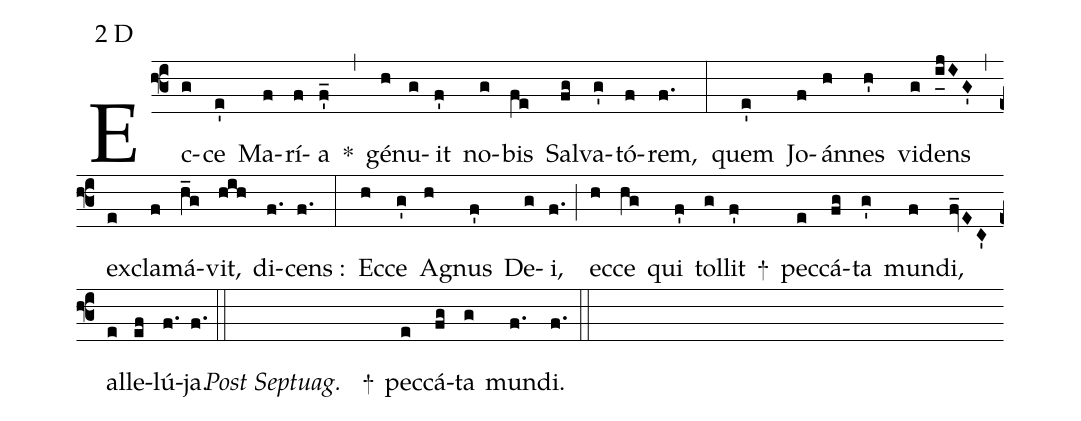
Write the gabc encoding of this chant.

mode:2 D;
%%
(f3) Ec(g)ce(e') Ma(f)rí(f)a(f'_) *(,) gé(h)nu(g)it(f') no(g)bis(fe) Sal(fg)va(g')tó(f)rem,(f.) (:) quem(e') Jo(f)án(h)nes(h') vi(g)dens(i_[uh:l]jIG') (,) ex(e)cla(f)má(h_g)vit,(hih) di(f.)cens :(f.) (:) Ec(h)ce(g') A(h)gnus(f') De(g)i,(f.) (;) ec(h)ce(hg) qui(f') tol(g)lit(f') +() pec(e)cá(fg)ta(g') mun(f)di,(fv_EC') al(e)le(ef)lú(f.)ja.(f.) (::) <i>Post Septuag.</i>() +() pec(e)cá(fg)ta(g) mun(f.)di.(f.) (::)
